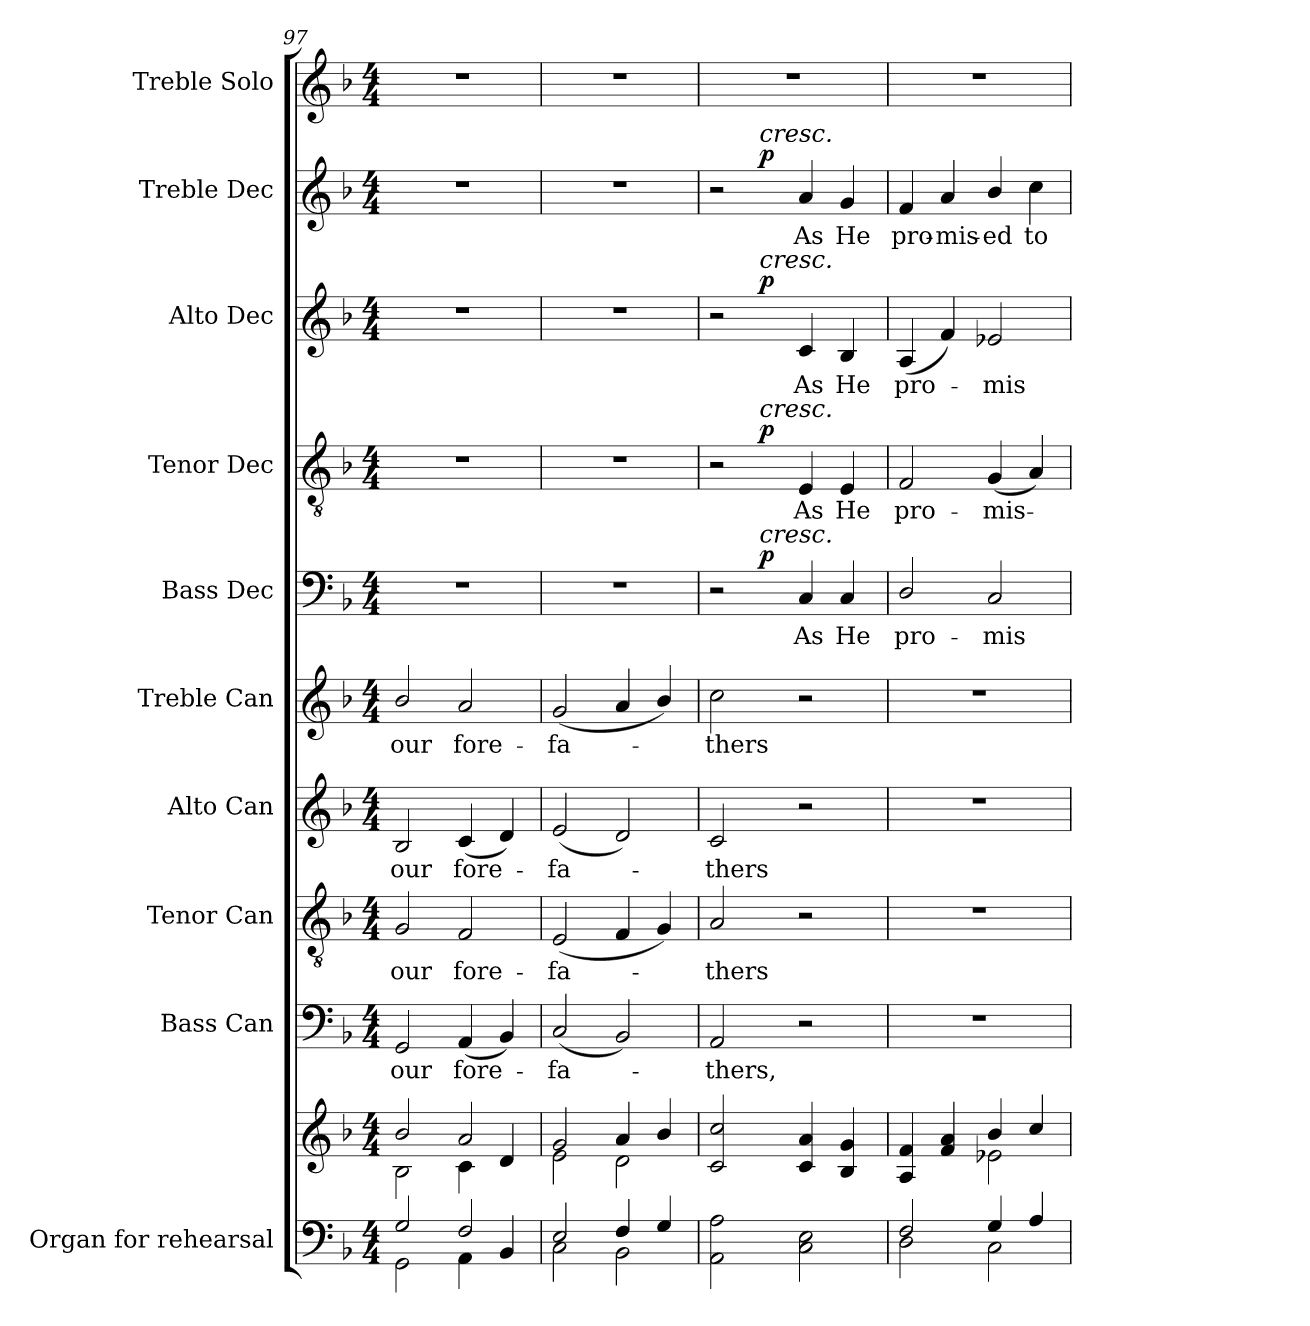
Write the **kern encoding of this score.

**kern	**kern	**kern	**text	**kern	**text	**kern	**text	**kern	**text	**kern	**text	**dynam	**kern	**text	**dynam	**kern	**text	**dynam	**kern	**text	**dynam	**kern
*part10	*part10	*part9	*part9	*part8	*part8	*part7	*part7	*part6	*part6	*part5	*part5	*part5	*part4	*part4	*part4	*part3	*part3	*part3	*part2	*part2	*part2	*part1
*staff11	*staff10	*staff9	*staff9	*staff8	*staff8	*staff7	*staff7	*staff6	*staff6	*staff5	*staff5	*staff5	*staff4	*staff4	*staff4	*staff3	*staff3	*staff3	*staff2	*staff2	*staff2	*staff1
*I"Organ for  rehearsal	*	*I"Bass Can	*	*I"Tenor Can	*	*I"Alto Can	*	*I"Treble Can	*	*I"Bass Dec	*	*	*I"Tenor Dec	*	*	*I"Alto Dec	*	*	*I"Treble Dec	*	*	*I"Treble Solo
*I'Org.	*	*I'B.	*	*I'T.	*	*I'A.	*	*I'Tr.	*	*I'B.	*	*	*I'T.	*	*	*I'A.	*	*	*I'Tr.	*	*	*I'Tr. Solo
*clefF4	*clefG2	*clefF4	*	*clefGv2	*	*clefG2	*	*clefG2	*	*clefF4	*	*	*clefGv2	*	*	*clefG2	*	*	*clefG2	*	*	*clefG2
*	*	*	*	*ITrd7c12	*	*	*	*	*	*	*	*	*ITrd7c12	*	*	*	*	*	*	*	*	*
*k[b-]	*k[b-]	*k[b-]	*	*k[b-]	*	*k[b-]	*	*k[b-]	*	*k[b-]	*	*	*k[b-]	*	*	*k[b-]	*	*	*k[b-]	*	*	*k[b-]
*F:	*F:	*F:	*	*F:	*	*F:	*	*F:	*	*F:	*	*	*F:	*	*	*F:	*	*	*F:	*	*	*F:
*M4/4	*M4/4	*M4/4	*	*M4/4	*	*M4/4	*	*M4/4	*	*M4/4	*	*	*M4/4	*	*	*M4/4	*	*	*M4/4	*	*	*M4/4
=97	=97	=97	=97	=97	=97	=97	=97	=97	=97	=97	=97	=97	=97	=97	=97	=97	=97	=97	=97	=97	=97	=97
*^	*^	*	*	*	*	*	*	*	*	*	*	*	*	*	*	*	*	*	*	*	*	*
!	!	!	!	!	!LO:LY:b:color=#000000	!	!	!	!	!	!	!	!	!	!	!	!	!	!	!	!	!	!	!
!	!	!	!	!	!	!	!LO:LY:b:color=#000000	!	!	!	!	!	!	!	!	!	!	!	!	!	!	!	!	!
!	!	!	!	!	!	!	!	!	!LO:LY:b:color=#000000	!	!	!	!	!	!	!	!	!	!	!	!	!	!	!
!	!	!	!	!	!	!	!	!	!	!	!LO:LY:b:color=#000000	!	!	!	!	!	!	!	!	!	!	!	!	!
2Gi/	2GGi\	2b-i/	2B-i\	2GGi/	our	2GGi/	our	2B-i/	our	2b-i/	our	1r	.	.	1r	.	.	1r	.	.	1r	.	.	1r
!	!	!	!	!	!LO:LY:b:color=#000000	!	!	!	!	!	!	!	!	!	!	!	!	!	!	!	!	!	!	!
!	!	!	!	!	!	!	!LO:LY:b:color=#000000	!	!	!	!	!	!	!	!	!	!	!	!	!	!	!	!	!
!	!	!	!	!	!	!	!	!	!LO:LY:b:color=#000000	!	!	!	!	!	!	!	!	!	!	!	!	!	!	!
!	!	!	!	!	!	!	!	!	!	!	!LO:LY:b:color=#000000	!	!	!	!	!	!	!	!	!	!	!	!	!
2Fi/	4AAi\	2ai/	4ci\	(4AAi/	fore-	2FFi/	fore-	(4ci/	fore-	2ai/	fore-	.	.	.	.	.	.	.	.	.	.	.	.	.
.	4BB-i/	.	4di/	4BB-i/)	.	.	.	4di/)	.	.	.	.	.	.	.	.	.	.	.	.	.	.	.	.
!!LO:LB:g=z
=98	=98	=98	=98	=98	=98	=98	=98	=98	=98	=98	=98	=98	=98	=98	=98	=98	=98	=98	=98	=98	=98	=98	=98	=98
!	!	!	!	!	!LO:LY:b:color=#000000	!	!	!	!	!	!	!	!	!	!	!	!	!	!	!	!	!	!	!
!	!	!	!	!	!	!	!LO:LY:b:color=#000000	!	!	!	!	!	!	!	!	!	!	!	!	!	!	!	!	!
!	!	!	!	!	!	!	!	!	!LO:LY:b:color=#000000	!	!	!	!	!	!	!	!	!	!	!	!	!	!	!
!	!	!	!	!	!	!	!	!	!	!	!LO:LY:b:color=#000000	!	!	!	!	!	!	!	!	!	!	!	!	!
2Ei/	2Ci\	2gi/	2ei\	(2Ci/	-fa-	(2EEi/	-fa-	(2ei/	-fa-	(2gi/	-fa-	1r	.	.	1r	.	.	1r	.	.	1r	.	.	1r
4Fi/	2BB-i\	4ai/	2di\	2BB-i/)	.	4FFi/	.	2di/)	.	4ai/	.	.	.	.	.	.	.	.	.	.	.	.	.	.
4Gi/	.	4b-i/	.	.	.	4GGi/)	.	.	.	4b-i/)	.	.	.	.	.	.	.	.	.	.	.	.	.	.
*v	*v	*	*	*	*	*	*	*	*	*	*	*	*	*	*	*	*	*	*	*	*	*	*	*
*	*v	*v	*	*	*	*	*	*	*	*	*	*	*	*	*	*	*	*	*	*	*	*	*
=99	=99	=99	=99	=99	=99	=99	=99	=99	=99	=99	=99	=99	=99	=99	=99	=99	=99	=99	=99	=99	=99	=99
!	!	!	!LO:LY:b:color=#000000	!	!	!	!	!	!	!	!	!	!	!	!	!	!	!	!	!	!	!
!	!	!	!	!	!LO:LY:b:color=#000000	!	!	!	!	!	!	!	!	!	!	!	!	!	!	!	!	!
!	!	!	!	!	!	!	!LO:LY:b:color=#000000	!	!	!	!	!	!	!	!	!	!	!	!	!	!	!
!	!	!	!	!	!	!	!	!	!LO:LY:b:color=#000000	!	!	!	!	!	!	!	!	!	!	!	!	!
*	*	*	*	*	*	*	*	*	*	*^	*	*	*^	*	*	*^	*	*	*^	*	*	*
2AAi\ 2Ai	2ci/ 2cci	2AAi/	-thers,	2AAi/	-thers	2ci/	-thers	2cci\	-thers	2r	4ryy	.	.	2r	4ryy	.	.	2r	4ryy	.	.	2r	4ryy	.	.	1r
.	.	.	.	.	.	.	.	.	.	.	64ryy	.	.	.	64ryy	.	.	.	64ryy	.	.	.	64ryy	.	.	.
!	!	!	!	!	!	!	!	!	!	!	!	!	!	!	!	!	!	!	!	!	!	!	!LO:TX:a:i:t=cresc.	!	!	!
!	!	!	!	!	!	!	!	!	!	!	!	!	!	!	!	!	!	!	!LO:TX:a:i:t=cresc.	!	!	!	!	!	!	!
!	!	!	!	!	!	!	!	!	!	!	!	!	!	!	!LO:TX:a:i:t=cresc.	!	!	!	!	!	!	!	!	!	!	!
!	!	!	!	!	!	!	!	!	!	!	!LO:TX:a:i:t=cresc.	!	!	!	!	!	!	!	!	!	!	!	!	!	!	!
.	.	.	.	.	.	.	.	.	.	.	2ryy	.	p	.	2ryy	.	p	.	2ryy	.	p	.	2ryy	.	p	.
!	!	!	!	!	!	!	!	!	!	!	!	!LO:LY:b:color=#000000	!	!	!	!	!	!	!	!	!	!	!	!	!	!
!	!	!	!	!	!	!	!	!	!	!	!	!	!	!	!	!LO:LY:b:color=#000000	!	!	!	!	!	!	!	!	!	!
!	!	!	!	!	!	!	!	!	!	!	!	!	!	!	!	!	!	!	!	!LO:LY:b:color=#000000	!	!	!	!	!	!
!	!	!	!	!	!	!	!	!	!	!	!	!	!	!	!	!	!	!	!	!	!	!	!	!LO:LY:b:color=#000000	!	!
2Ci\ 2Ei	4ci/ 4ai	2r	.	2r	.	2r	.	2r	.	4Ci/	.	As	.	4EEi/	.	As	.	4ci/	.	As	.	4ai/	.	As	.	.
!	!	!	!	!	!	!	!	!	!	!	!	!LO:LY:b:color=#000000	!	!	!	!	!	!	!	!	!	!	!	!	!	!
!	!	!	!	!	!	!	!	!	!	!	!	!	!	!	!	!LO:LY:b:color=#000000	!	!	!	!	!	!	!	!	!	!
!	!	!	!	!	!	!	!	!	!	!	!	!	!	!	!	!	!	!	!	!LO:LY:b:color=#000000	!	!	!	!	!	!
!	!	!	!	!	!	!	!	!	!	!	!	!	!	!	!	!	!	!	!	!	!	!	!	!LO:LY:b:color=#000000	!	!
.	4B-i/ 4gi	.	.	.	.	.	.	.	.	4Ci/	.	He	.	4EEi/	.	He	.	4B-i/	.	He	.	4gi/	.	He	.	.
.	.	.	.	.	.	.	.	.	.	.	8...ryy	.	.	.	8...ryy	.	.	.	8...ryy	.	.	.	8...ryy	.	.	.
*	*	*	*	*	*	*	*	*	*	*v	*v	*	*	*	*	*	*	*v	*v	*	*	*v	*v	*	*	*
*	*	*	*	*	*	*	*	*	*	*	*	*	*v	*v	*	*	*	*	*	*	*	*	*
=100	=100	=100	=100	=100	=100	=100	=100	=100	=100	=100	=100	=100	=100	=100	=100	=100	=100	=100	=100	=100	=100	=100
*^	*^	*	*	*	*	*	*	*	*	*	*	*	*	*	*	*	*	*	*	*	*	*
*	*	*	*	*	*	*	*	*	*	*	*	*^	*	*	*^	*	*	*^	*	*	*^	*	*	*
!	!	!	!	!	!	!	!	!	!	!	!	!	!	!LO:LY:b:color=#000000	!	!	!	!	!	!	!	!	!	!	!	!	!	!
*	*	*	*	*	*	*	*	*	*	*	*	*v	*v	*	*	*	*	*	*	*v	*v	*	*	*v	*v	*	*	*
*	*	*	*	*	*	*	*	*	*	*	*	*	*	*	*v	*v	*	*	*	*	*	*	*	*	*
*	*	*	*	*	*	*	*	*	*	*	*	*^	*	*	*^	*	*	*^	*	*	*^	*	*	*
!	!	!	!	!	!	!	!	!	!	!	!	!	!	!	!	!	!	!LO:LY:b:color=#000000	!	!	!	!	!	!	!	!	!	!
*	*	*	*	*	*	*	*	*	*	*	*	*v	*v	*	*	*	*	*	*	*v	*v	*	*	*v	*v	*	*	*
*	*	*	*	*	*	*	*	*	*	*	*	*	*	*	*v	*v	*	*	*	*	*	*	*	*	*
*	*	*	*	*	*	*	*	*	*	*	*	*^	*	*	*^	*	*	*^	*	*	*^	*	*	*
!	!	!	!	!	!	!	!	!	!	!	!	!	!	!	!	!	!	!	!	!	!	!LO:LY:b:color=#000000	!	!	!	!	!	!
*	*	*	*	*	*	*	*	*	*	*	*	*v	*v	*	*	*	*	*	*	*v	*v	*	*	*v	*v	*	*	*
*	*	*	*	*	*	*	*	*	*	*	*	*	*	*	*v	*v	*	*	*	*	*	*	*	*	*
*	*	*	*	*	*	*	*	*	*	*	*	*^	*	*	*^	*	*	*^	*	*	*^	*	*	*
!	!	!	!	!	!	!	!	!	!	!	!	!	!	!	!	!	!	!	!	!	!	!	!	!	!	!LO:LY:b:color=#000000	!	!
*	*	*	*	*	*	*	*	*	*	*	*	*v	*v	*	*	*	*	*	*	*v	*v	*	*	*v	*v	*	*	*
*	*	*	*	*	*	*	*	*	*	*	*	*	*	*	*v	*v	*	*	*	*	*	*	*	*	*
2Fi/	2Di\	4Ai/ 4fi	2ryy	1r	.	1r	.	1r	.	1r	.	2Di/	pro-	.	2FFi/	pro-	.	(4Ai/	pro-	.	4fi/	pro-	.	1r
!	!	!	!	!	!	!	!	!	!	!	!	!	!	!	!	!	!	!	!	!	!	!LO:LY:b:color=#000000	!	!
.	.	4fi/ 4ai	.	.	.	.	.	.	.	.	.	.	.	.	.	.	.	4fi/)	.	.	4ai/	-mis-	.	.
!	!	!	!	!	!	!	!	!	!	!	!	!	!LO:LY:b:color=#000000	!	!	!	!	!	!	!	!	!	!	!
!	!	!	!	!	!	!	!	!	!	!	!	!	!	!	!	!LO:LY:b:color=#000000	!	!	!	!	!	!	!	!
!	!	!	!	!	!	!	!	!	!	!	!	!	!	!	!	!	!	!	!LO:LY:b:color=#000000	!	!	!	!	!
!	!	!	!	!	!	!	!	!	!	!	!	!	!	!	!	!	!	!	!	!	!	!LO:LY:b:color=#000000	!	!
4Gi/	2Ci\	4b-i/	2e-Xi\	.	.	.	.	.	.	.	.	2Ci/	-mis-	.	(4GGi/	-mis-	.	2e-Xi/	-mis-	.	4b-i/	-ed	.	.
!	!	!	!	!	!	!	!	!	!	!	!	!	!	!	!	!	!	!	!	!	!	!LO:LY:b:color=#000000	!	!
4Ai/	.	4cci/	.	.	.	.	.	.	.	.	.	.	.	.	4AAi/)	.	.	.	.	.	4cci\	to	.	.
*v	*v	*	*	*	*	*	*	*	*	*	*	*	*	*	*	*	*	*	*	*	*	*	*	*
*	*v	*v	*	*	*	*	*	*	*	*	*	*	*	*	*	*	*	*	*	*	*	*	*
=	=	=	=	=	=	=	=	=	=	=	=	=	=	=	=	=	=	=	=	=	=	=
*-	*-	*-	*-	*-	*-	*-	*-	*-	*-	*-	*-	*-	*-	*-	*-	*-	*-	*-	*-	*-	*-	*-
